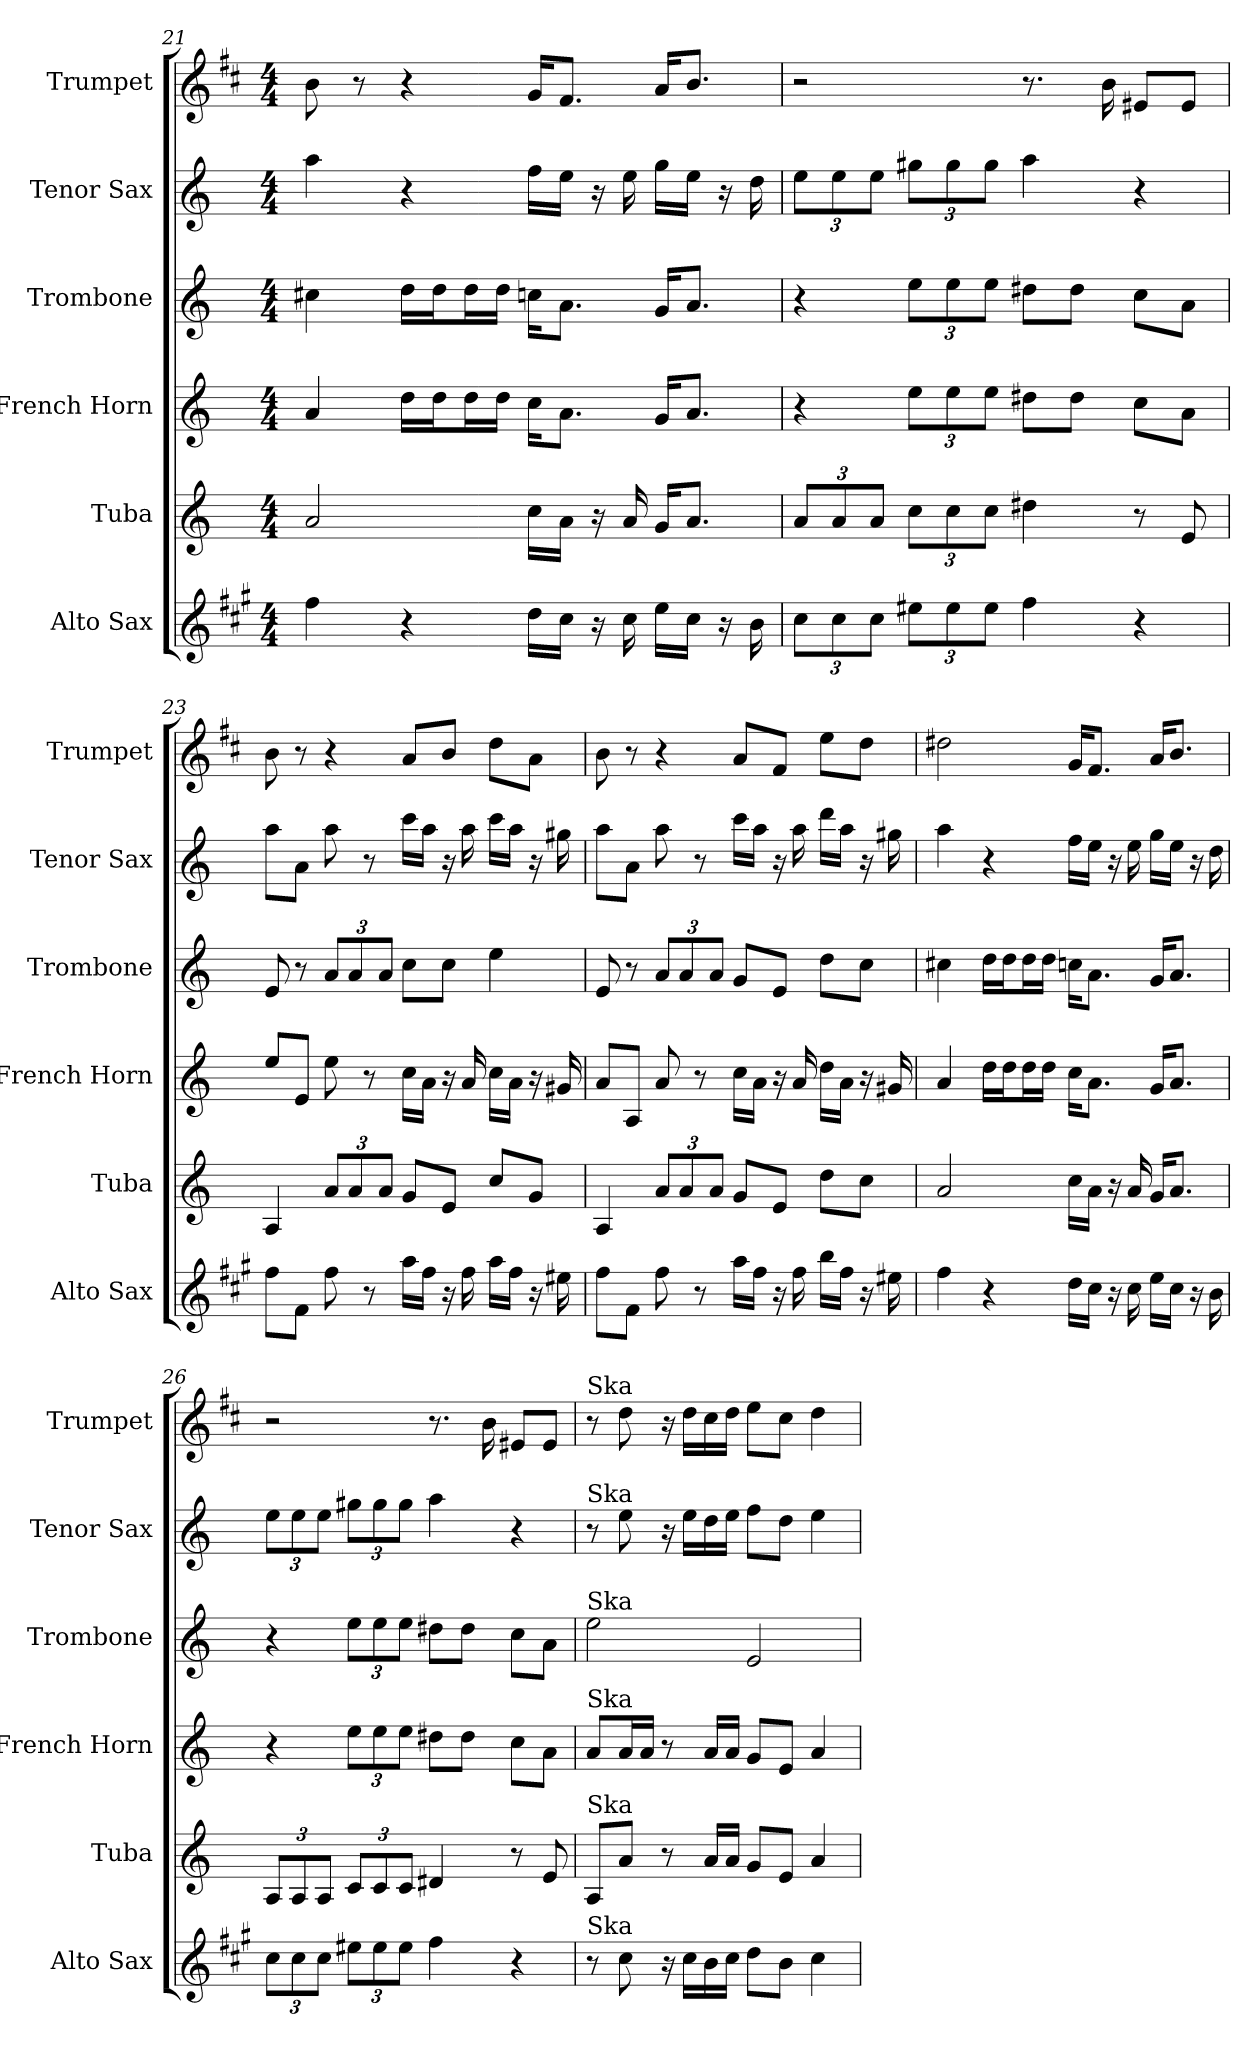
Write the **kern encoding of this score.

**kern	**kern	**kern	**kern	**kern	**kern
*part6	*part5	*part4	*part3	*part2	*part1
*staff6	*staff5	*staff4	*staff3	*staff2	*staff1
*I"Alto Sax	*I"Tuba	*I"French Horn	*I"Trombone	*I"Tenor Sax	*I"Trumpet
*I'Alto Sax	*I'Tuba	*I'French Horn	*I'Trombone	*I'Tenor Sax	*I'Trumpet
*clefG2	*clefG2	*clefG2	*clefG2	*clefG2	*clefG2
*ITrd5c9	*ITrd15c26	*ITrd8c14	*ITrd8c14	*ITrd8c14	*ITrd1c2
*k[]	*k[]	*k[]	*k[]	*k[]	*k[]
*M4/4	*M4/4	*M4/4	*M4/4	*M4/4	*M4/4
=21	=21	=21	=21	=21	=21
4a	2AA	4A	4c#X	4a	8a
.	.	.	.	.	8r
4r	.	16dLL	16dLL	4r	4r
.	.	16dJ	16dJ	.	.
.	.	16dL	16dL	.	.
.	.	16dJJ	16dJJ	.	.
16fLL	16CLL	16cKL	16cnKL	16fLL	16fKL
16eJJ	16AAJJ	8.AJ	8.AJ	16eJJ	8.eJ
16r	16r	.	.	16r	.
16e	16AA	.	.	16e	.
16gLL	16GGKL	16GKL	16GKL	16gLL	16gKL
16eJJ	8.AAJ	8.AJ	8.AJ	16eJJ	8.aJ
16r	.	.	.	16r	.
16d	.	.	.	16d	.
=22	=22	=22	=22	=22	=22
12eL	12AAL	4r	4r	12eL	2r
12e	12AA	.	.	12e	.
12eJ	12AAJ	.	.	12eJ	.
12g#XL	12CL	12eL	12eL	12g#XL	.
12g#	12C	12e	12e	12g#	.
12g#J	12CJ	12eJ	12eJ	12g#J	.
4a	4D#X	8d#XL	8d#XL	4a	8.r
.	.	8d#J	8d#J	.	.
.	.	.	.	.	16a
4r	8r	8cL	8cL	4r	8d#XL
.	8EE	8AJ	8AJ	.	8d#J
=23	=23	=23	=23	=23	=23
8aL	4AAA	8eL	8E	8aL	8a
8AJ	.	8EJ	8r	8AJ	8r
8a	12AAL	8e	12AL	8a	4r
.	12AA	.	12A	.	.
8r	.	8r	.	8r	.
.	12AAJ	.	12AJ	.	.
16ccLL	8GGL	16cLL	8cL	16ccLL	8gL
16aJJ	.	16AJJ	.	16aJJ	.
16r	8EEJ	16r	8cJ	16r	8aJ
16a	.	16A	.	16a	.
16ccLL	8CL	16cLL	4e	16ccLL	8ccL
16aJJ	.	16AJJ	.	16aJJ	.
16r	8GGJ	16r	.	16r	8gJ
16g#X	.	16G#X	.	16g#X	.
=24	=24	=24	=24	=24	=24
8aL	4AAA	8AL	8E	8aL	8a
8AJ	.	8AAJ	8r	8AJ	8r
8a	12AAL	8A	12AL	8a	4r
.	12AA	.	12A	.	.
8r	.	8r	.	8r	.
.	12AAJ	.	12AJ	.	.
16ccLL	8GGL	16cLL	8GL	16ccLL	8gL
16aJJ	.	16AJJ	.	16aJJ	.
16r	8EEJ	16r	8EJ	16r	8eJ
16a	.	16A	.	16a	.
16ddLL	8DL	16dLL	8dL	16ddLL	8ddL
16aJJ	.	16AJJ	.	16aJJ	.
16r	8CJ	16r	8cJ	16r	8ccJ
16g#X	.	16G#X	.	16g#X	.
=25	=25	=25	=25	=25	=25
4a	2AA	4A	4c#X	4a	2cc#X
4r	.	16dLL	16dLL	4r	.
.	.	16dJ	16dJ	.	.
.	.	16dL	16dL	.	.
.	.	16dJJ	16dJJ	.	.
16fLL	16CLL	16cKL	16cnKL	16fLL	16fKL
16eJJ	16AAJJ	8.AJ	8.AJ	16eJJ	8.eJ
16r	16r	.	.	16r	.
16e	16AA	.	.	16e	.
16gLL	16GGKL	16GKL	16GKL	16gLL	16gKL
16eJJ	8.AAJ	8.AJ	8.AJ	16eJJ	8.aJ
16r	.	.	.	16r	.
16d	.	.	.	16d	.
=26	=26	=26	=26	=26	=26
12eL	12AAAL	4r	4r	12eL	2r
12e	12AAA	.	.	12e	.
12eJ	12AAAJ	.	.	12eJ	.
12g#XL	12CCL	12eL	12eL	12g#XL	.
12g#	12CC	12e	12e	12g#	.
12g#J	12CCJ	12eJ	12eJ	12g#J	.
4a	4DD#X	8d#XL	8d#XL	4a	8.r
.	.	8d#J	8d#J	.	.
.	.	.	.	.	16a
4r	8r	8cL	8cL	4r	8d#XL
.	8EE	8AJ	8AJ	.	8d#J
=27	=27	=27	=27	=27	=27
!	!	!	!	!	!LO:TX:a:t=Ska
!	!	!	!	!LO:TX:a:t=Ska	!
!	!	!	!LO:TX:a:t=Ska	!	!
!	!	!LO:TX:a:t=Ska	!	!	!
!	!LO:TX:a:t=Ska	!	!	!	!
!LO:TX:a:t=Ska	!	!	!	!	!
8r	8AAAL	8AL	2e	8r	8r
8e	8AAJ	16AL	.	8e	8cc
.	.	16AJJ	.	.	.
16r	8r	8r	.	16r	16r
16eLL	.	.	.	16eLL	16ccLL
16d	16AALL	16ALL	.	16d	16b
16eJJ	16AAJJ	16AJJ	.	16eJJ	16ccJJ
8fL	8GGL	8GL	2E	8fL	8ddL
8dJ	8EEJ	8EJ	.	8dJ	8bJ
4e	4AA	4A	.	4e	4cc
=	=	=	=	=	=
*-	*-	*-	*-	*-	*-
